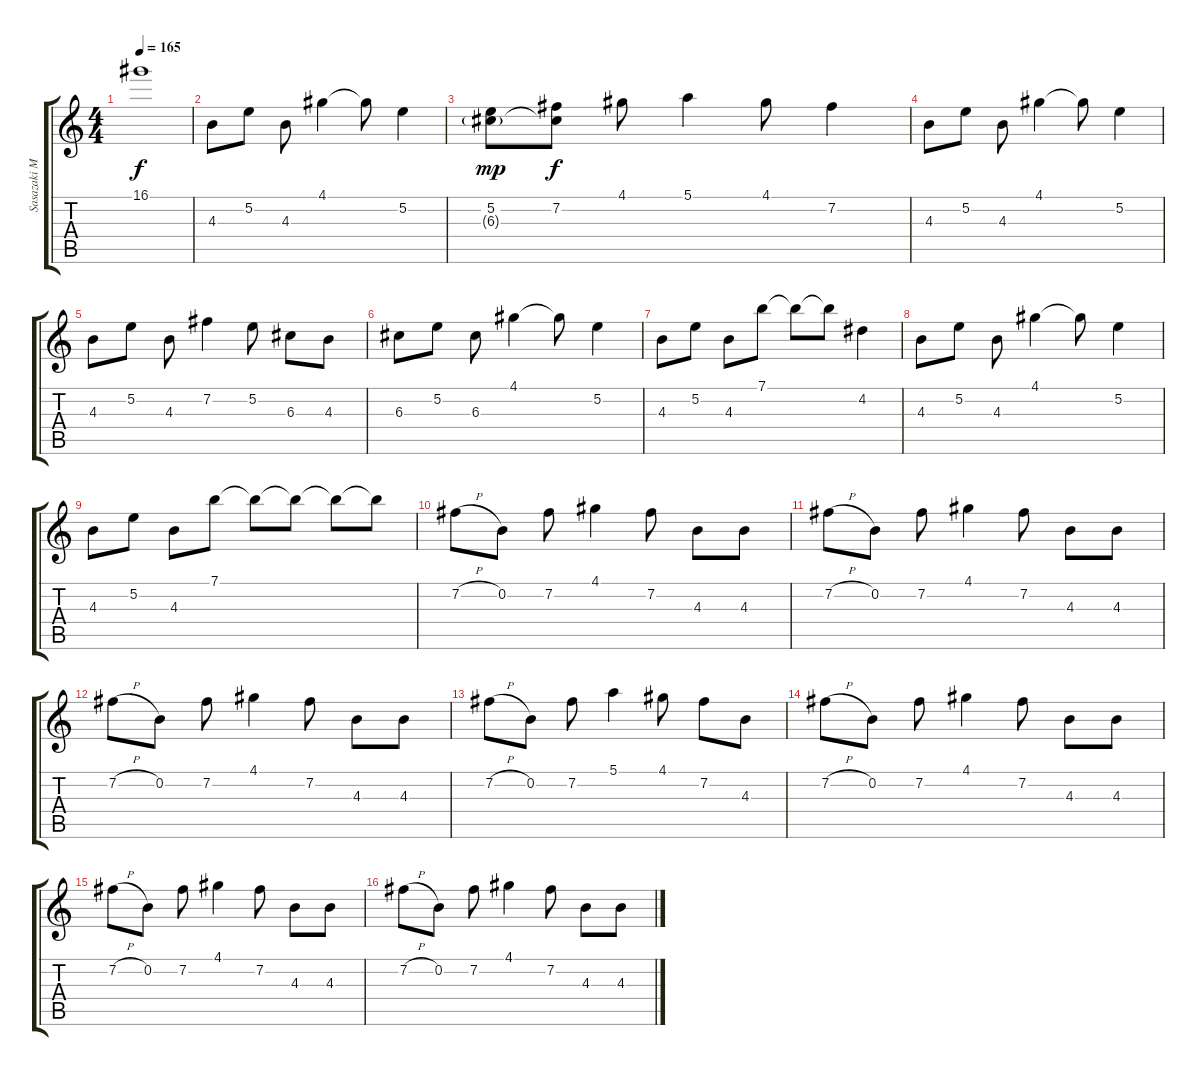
\track ("Sasazaki Mami" "Sasazaki M") {instrument acousticguitarsteel}
\staff {score tabs}
\tuning (E4 B3 G3 D3 A2 D2) {hide}
\ts (4 4)
\tempo 165
\clef g2
\ks c
16.1{t}.1{dy f} |
4.3.8 5.2.8 4.3.8 4.1.4 4.1{t}.8 5.2.4 |
(5.2 6.3{g}).8{dy mp} (7.2 6.3{t}).8{dy f} 4.1.8 5.1.4 4.1.8 7.2.4 |
4.3.8 5.2.8 4.3.8 4.1.4 4.1{t}.8 5.2.4 |
4.3.8 5.2.8 4.3.8 7.2.4 5.2.8 6.3.8 4.3.8 |
6.3.8 5.2.8 6.3.8 4.1.4 4.1{t}.8 5.2.4 |
4.3.8 5.2.8 4.3.8 7.1.8 7.1{t}.8 7.1{t}.8 4.2.4 |
4.3.8 5.2.8 4.3.8 4.1.4 4.1{t}.8 5.2.4 |
4.3.8 5.2.8 4.3.8 7.1.8 7.1{t}.8 7.1{t}.8 7.1{t}.8 7.1{t}.8 |
7.2{h}.8 0.2.8 7.2.8 4.1.4 7.2.8 4.3.8 4.3.8 |
7.2{h}.8 0.2.8 7.2.8 4.1.4 7.2.8 4.3.8 4.3.8 |
7.2{h}.8 0.2.8 7.2.8 4.1.4 7.2.8 4.3.8 4.3.8 |
7.2{h}.8 0.2.8 7.2.8 5.1.4 4.1.8 7.2.8 4.3.8 |
7.2{h}.8 0.2.8 7.2.8 4.1.4 7.2.8 4.3.8 4.3.8 |
7.2{h}.8 0.2.8 7.2.8 4.1.4 7.2.8 4.3.8 4.3.8 |
7.2{h}.8 0.2.8 7.2.8 4.1.4 7.2.8 4.3.8 4.3.8
